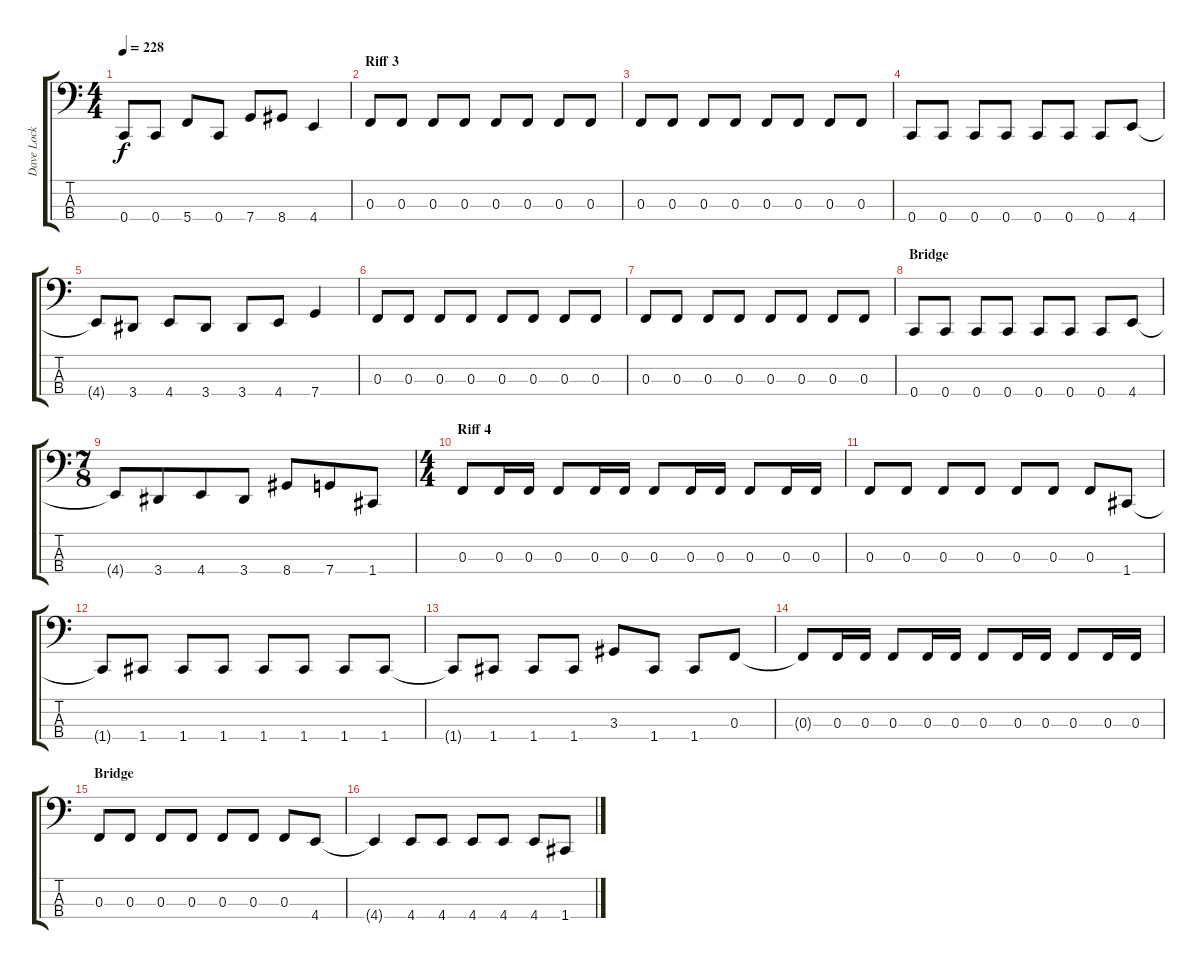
\track ("Dave Lock (Bass)" "Dave Lock ") {instrument electricbasspick}
\staff {score tabs}
\tuning (Eb2 Bb1 F1 C1) {hide}
\ts (4 4)
\tempo 228
\clef f4
\ks c
0.4.8{dy f} 0.4.8 5.4.8 0.4.8 7.4.8 8.4.8 4.4.4 |
\section ("" "Riff 3")
0.3.8 0.3.8 0.3.8 0.3.8 0.3.8 0.3.8 0.3.8 0.3.8 |
0.3.8 0.3.8 0.3.8 0.3.8 0.3.8 0.3.8 0.3.8 0.3.8 |
0.4.8 0.4.8 0.4.8 0.4.8 0.4.8 0.4.8 0.4.8 4.4.8 |
4.4{t}.8 3.4.8 4.4.8 3.4.8 3.4.8 4.4.8 7.4.4 |
0.3.8 0.3.8 0.3.8 0.3.8 0.3.8 0.3.8 0.3.8 0.3.8 |
0.3.8 0.3.8 0.3.8 0.3.8 0.3.8 0.3.8 0.3.8 0.3.8 |
\section ("" "Bridge")
0.4.8 0.4.8 0.4.8 0.4.8 0.4.8 0.4.8 0.4.8 4.4.8 |
\ts (7 8)
4.4{t}.8 3.4.8 4.4.8 3.4.8 8.4.8 7.4.8 1.4.8 |
\ts (4 4)
\section ("" "Riff 4")
0.3.8 0.3.16 0.3.16 0.3.8 0.3.16 0.3.16 0.3.8 0.3.16 0.3.16 0.3.8 0.3.16 0.3.16 |
0.3.8 0.3.8 0.3.8 0.3.8 0.3.8 0.3.8 0.3.8 1.4.8 |
1.4{t}.8 1.4.8 1.4.8 1.4.8 1.4.8 1.4.8 1.4.8 1.4.8 |
1.4{t}.8 1.4.8 1.4.8 1.4.8 3.3.8 1.4.8 1.4.8 0.3.8 |
0.3{t}.8 0.3.16 0.3.16 0.3.8 0.3.16 0.3.16 0.3.8 0.3.16 0.3.16 0.3.8 0.3.16 0.3.16 |
\section ("" "Bridge")
0.3.8 0.3.8 0.3.8 0.3.8 0.3.8 0.3.8 0.3.8 4.4.8 |
4.4{t}.4 4.4.8 4.4.8 4.4.8 4.4.8 4.4.8 1.4.8
